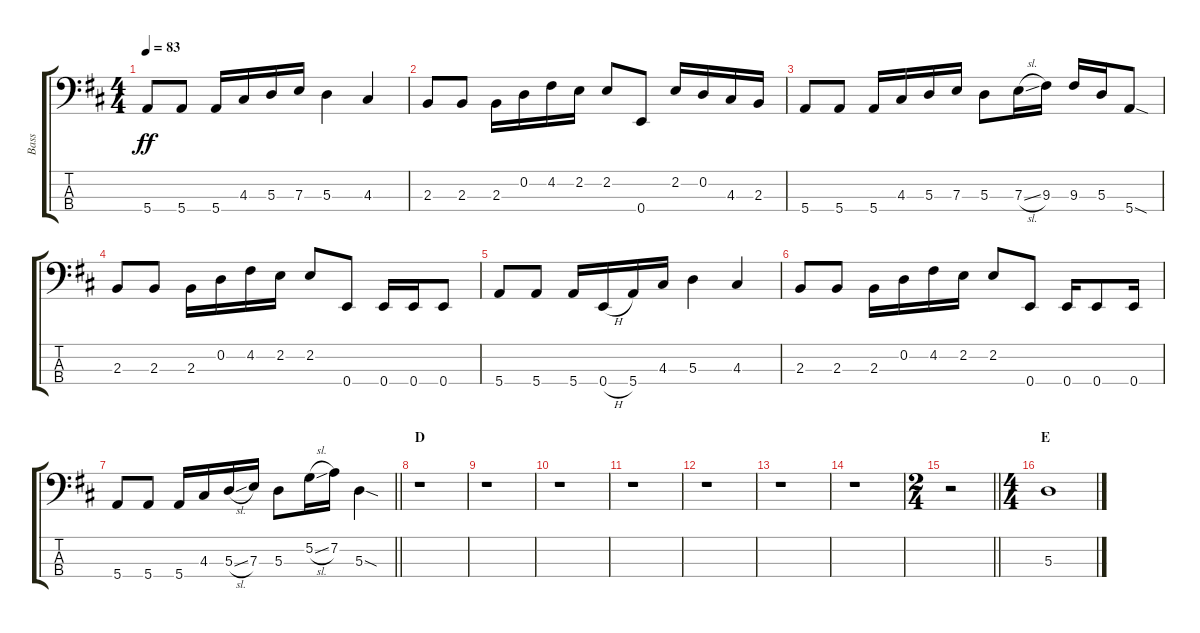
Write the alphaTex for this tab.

\track ("Bass" "Bass") {instrument electricbasspick}
\staff {score tabs}
\tuning (G2 D2 A1 E1) {hide}
\ts (4 4)
\tempo 83
\clef f4
\ks d
5.4.8{dy ff} 5.4.8 5.4.16 4.3.16 5.3.16 7.3.16 5.3.4 4.3.4 |
2.3.8 2.3.8 2.3.16 0.2.16 4.2.16 2.2.16 2.2.8 0.4.8 2.2.16 0.2.16 4.3.16 2.3.16 |
5.4.8 5.4.8 5.4.16 4.3.16 5.3.16 7.3.16 5.3.8 7.3{sl}.16 9.3.16 9.3.16 5.3.16 5.4{sod}.8 |
2.3.8 2.3.8 2.3.16 0.2.16 4.2.16 2.2.16 2.2.8 0.4.8 0.4.16 0.4.16 0.4.8 |
5.4.8 5.4.8 5.4.16 0.4{h}.16 5.4.16 4.3.16 5.3.4 4.3.4 |
2.3.8 2.3.8 2.3.16 0.2.16 4.2.16 2.2.16 2.2.8 0.4.8 0.4.16 0.4.8 0.4.16 |
\barLineRight lightlight
5.4.8 5.4.8 5.4.16 4.3.16 5.3{sl}.16 7.3.16 5.3.8 5.2{sl}.16 7.2.16 5.3{sod}.4 |
\section ("" "D")
r.1 |
r.1 |
r.1 |
r.1 |
r.1 |
r.1 |
r.1 |
\ts (2 4)
\barLineRight lightlight
r.2 |
\ts (4 4)
\section ("" "E")
5.3.1
